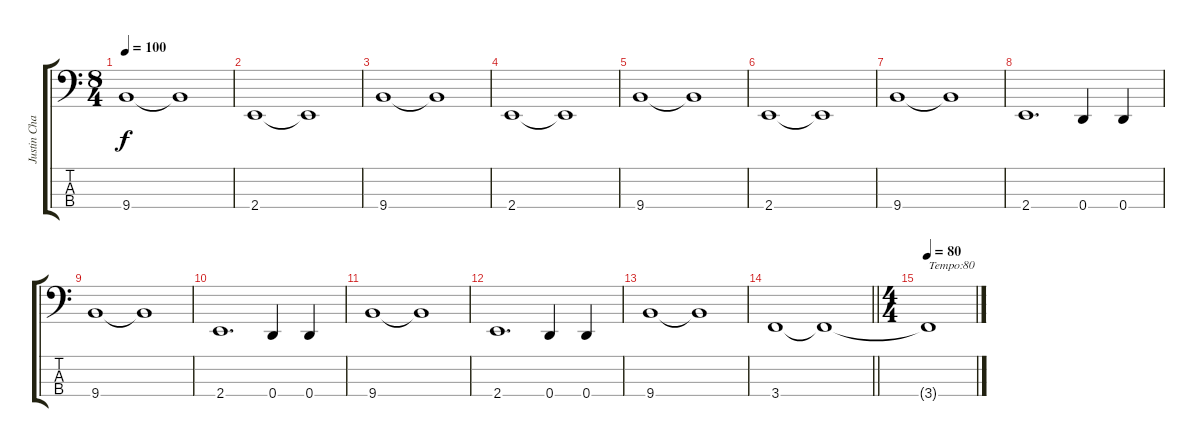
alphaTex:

\track ("Justin Chacellor" "Justin Cha") {instrument electricbasspick}
\staff {score tabs}
\tuning (G2 D2 A1 D1) {hide}
\ts (8 4)
\tempo 100
\clef f4
\ks c
9.4.1{dy f instrument electricbassfinger} 9.4{t}.1 |
2.4.1 2.4{t}.1 |
9.4.1 9.4{t}.1 |
2.4.1 2.4{t}.1 |
9.4.1 9.4{t}.1 |
2.4.1 2.4{t}.1 |
9.4.1 9.4{t}.1 |
2.4.1{d} 0.4.4 0.4.4 |
9.4.1 9.4{t}.1 |
2.4.1{d} 0.4.4 0.4.4 |
9.4.1 9.4{t}.1 |
2.4.1{d} 0.4.4 0.4.4 |
9.4.1 9.4{t}.1 |
\barLineRight lightlight
3.4.1{volume 0} 3.4{t}.1 |
\ts (4 4)
\tempo 80
3.4{t}.1{txt "Tempo:80"}
